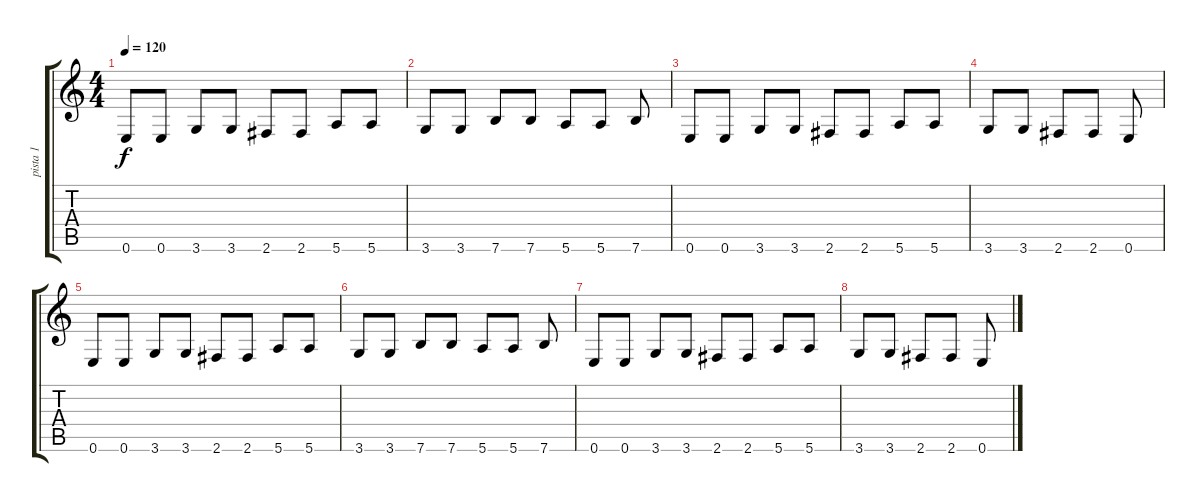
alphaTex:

\track ("pista 1" "pista 1") {instrument distortionguitar}
\staff {score tabs}
\tuning (E4 B3 G3 D3 A2 E2) {hide}
\ts (4 4)
\tempo 120
\clef g2
\ks c
0.6.8{dy f instrument distortionguitar} 0.6.8 3.6.8 3.6.8 2.6.8 2.6.8 5.6.8 5.6.8 |
3.6.8 3.6.8 7.6.8 7.6.8 5.6.8 5.6.8 7.6.8 |
0.6.8 0.6.8 3.6.8 3.6.8 2.6.8 2.6.8 5.6.8 5.6.8 |
3.6.8 3.6.8 2.6.8 2.6.8 0.6.8 |
0.6.8 0.6.8 3.6.8 3.6.8 2.6.8 2.6.8 5.6.8 5.6.8 |
3.6.8 3.6.8 7.6.8 7.6.8 5.6.8 5.6.8 7.6.8 |
0.6.8 0.6.8 3.6.8 3.6.8 2.6.8 2.6.8 5.6.8 5.6.8 |
3.6.8 3.6.8 2.6.8 2.6.8 0.6.8
